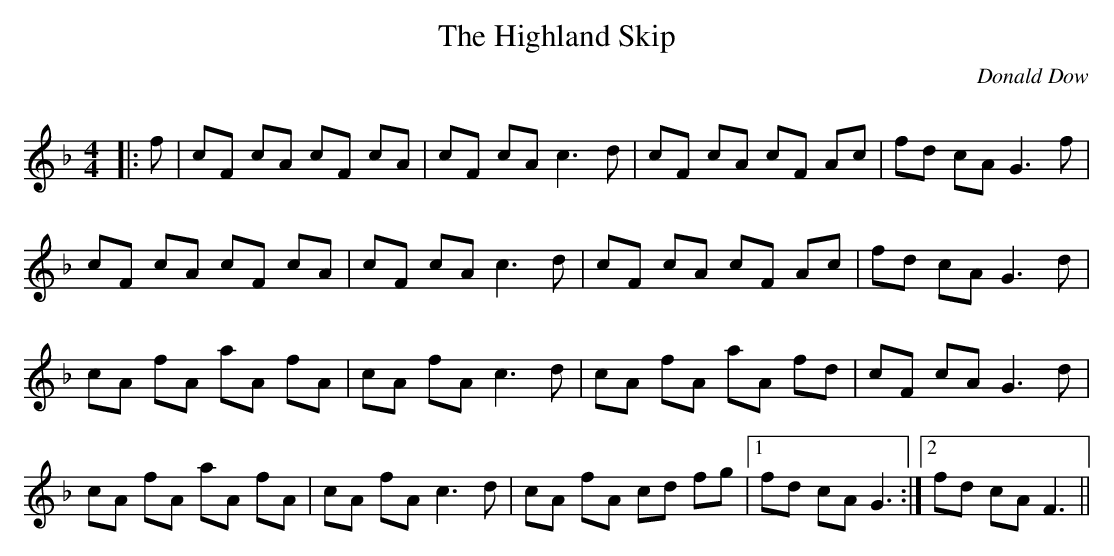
X:1
T: The Highland Skip
C:Donald Dow
Q: 232
K:F
M:4/4
L:1/8
|:f|cF cA cF cA|cF cA c3d|cF cA cF Ac|fd cA G3f|
cF cA cF cA|cF cA c3d|cF cA cF Ac|fd cA G3d|
cA fA aA fA|cA fA c3d|cA fA aA fd|cF cA G3d|
cA fA aA fA|cA fA c3d|cA fA cd fg|1fd cA G3:|2fd cA F3||
